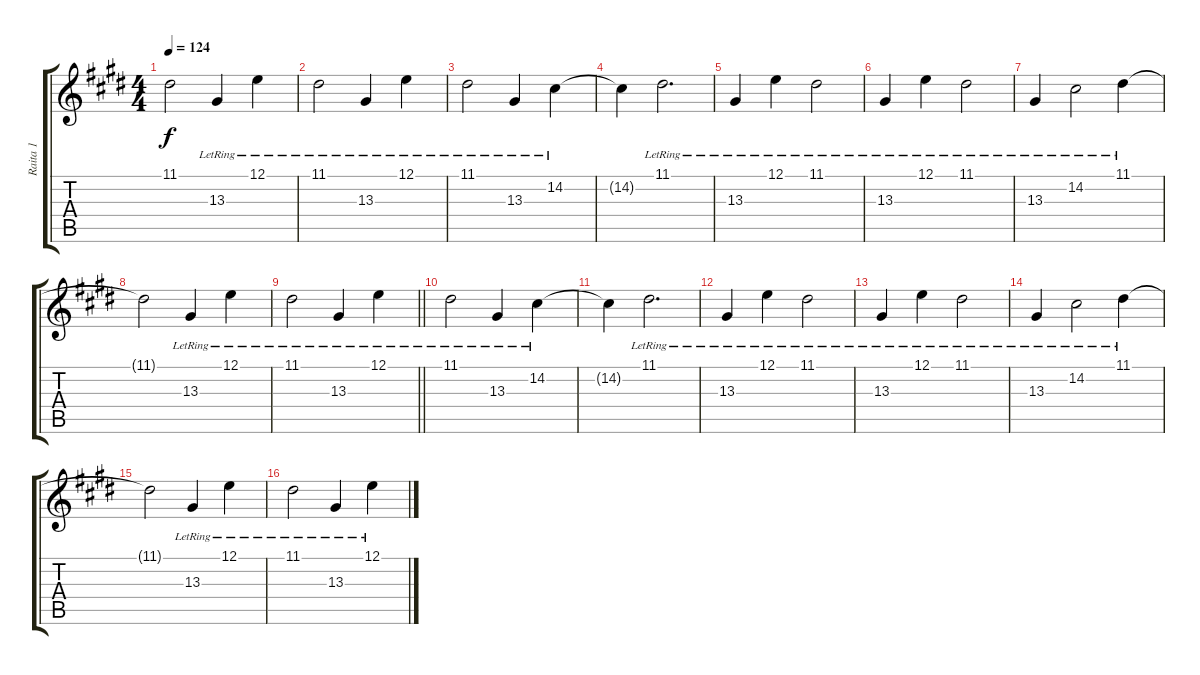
\track ("Raita 1" "Raita 1") {instrument pad1newage}
\staff {score tabs}
\tuning (E4 B3 G3 D3 A2 E2) {hide}
\ts (4 4)
\tempo 124
\clef g2
\ks c#minor
11.1{t}.2{dy f} 13.3{lr}.4 12.1{lr}.4 |
11.1{lr}.2 13.3{lr}.4 12.1{lr}.4 |
11.1{lr}.2 13.3{lr}.4 14.2{lr}.4 |
14.2{t}.4 11.1{lr}.2{d} |
13.3{lr}.4 12.1{lr}.4 11.1{lr}.2 |
13.3{lr}.4 12.1{lr}.4 11.1{lr}.2 |
13.3{lr}.4 14.2{lr}.2 11.1{lr}.4 |
11.1{t}.2 13.3{lr}.4 12.1{lr}.4 |
\barLineRight lightlight
11.1{lr}.2 13.3{lr}.4 12.1{lr}.4 |
11.1{lr}.2 13.3{lr}.4 14.2{lr}.4 |
14.2{t}.4 11.1{lr}.2{d} |
13.3{lr}.4 12.1{lr}.4 11.1{lr}.2 |
13.3{lr}.4 12.1{lr}.4 11.1{lr}.2 |
13.3{lr}.4 14.2{lr}.2 11.1{lr}.4 |
11.1{t}.2 13.3{lr}.4 12.1{lr}.4 |
11.1{lr}.2 13.3{lr}.4 12.1{lr}.4
